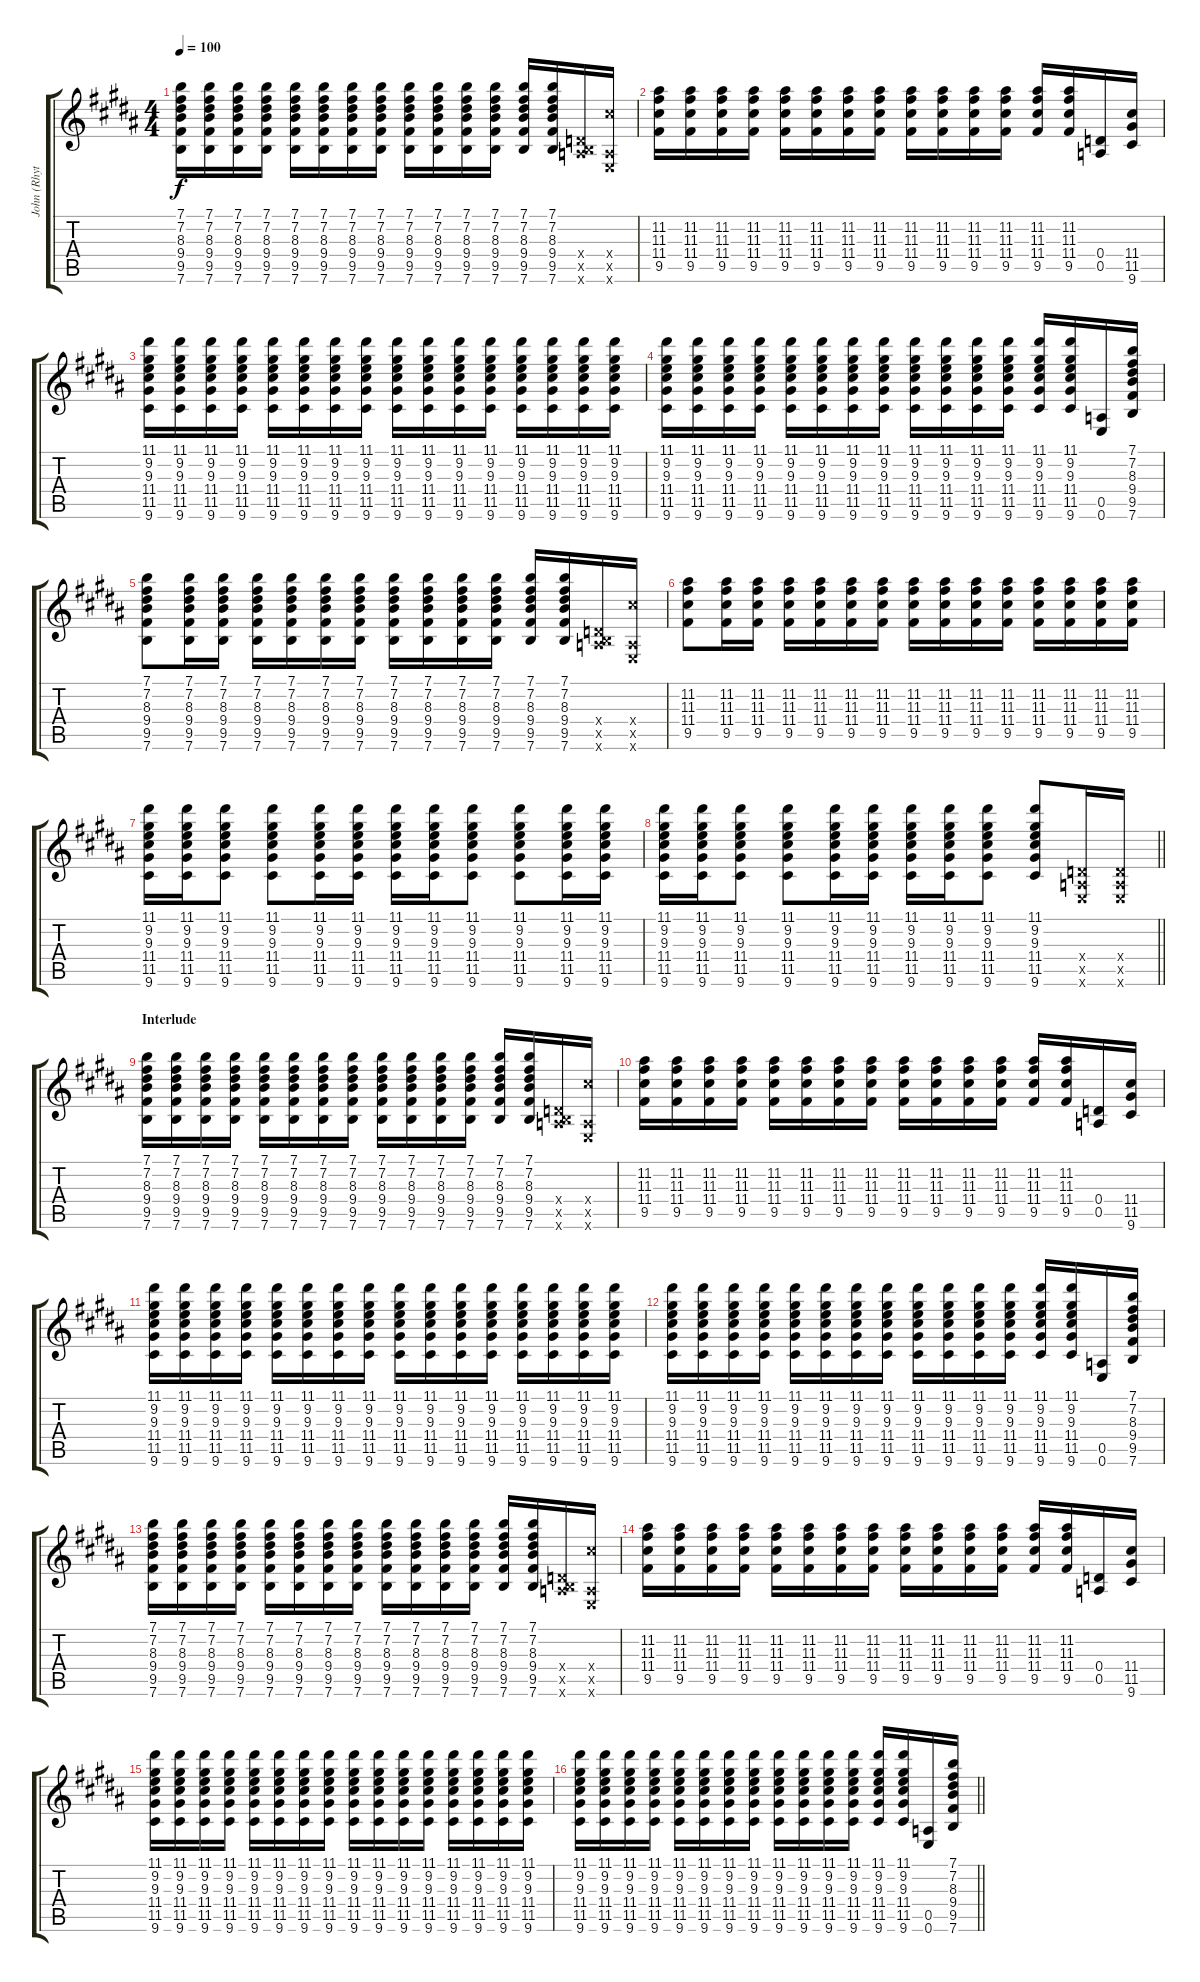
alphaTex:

\track ("John (Rhythm Guitar)" "John (Rhyt") {instrument electricguitarclean}
\staff {score tabs}
\tuning (E4 B3 G3 D3 A2 E2) {hide}
\ts (4 4)
\tempo 100
\clef g2
\ks b
(7.1 7.2 8.3 9.4 9.5 7.6).16{dy f} (7.1 7.2 8.3 9.4 9.5 7.6).16 (7.1 7.2 8.3 9.4 9.5 7.6).16 (7.1 7.2 8.3 9.4 9.5 7.6).16 (7.1 7.2 8.3 9.4 9.5 7.6).16 (7.1 7.2 8.3 9.4 9.5 7.6).16 (7.1 7.2 8.3 9.4 9.5 7.6).16 (7.1 7.2 8.3 9.4 9.5 7.6).16 (7.1 7.2 8.3 9.4 9.5 7.6).16 (7.1 7.2 8.3 9.4 9.5 7.6).16 (7.1 7.2 8.3 9.4 9.5 7.6).16 (7.1 7.2 8.3 9.4 9.5 7.6).16 (7.1 7.2 8.3 9.4 9.5 7.6).16 (7.1 7.2 8.3 9.4 9.5 7.6).16 (0.4{x} 0.5{x} 7.6{x}).16 (11.4{x} 0.5{x} 0.6{x}).16 |
(11.2 11.3 11.4 9.5).16 (11.2 11.3 11.4 9.5).16 (11.2 11.3 11.4 9.5).16 (11.2 11.3 11.4 9.5).16 (11.2 11.3 11.4 9.5).16 (11.2 11.3 11.4 9.5).16 (11.2 11.3 11.4 9.5).16 (11.2 11.3 11.4 9.5).16 (11.2 11.3 11.4 9.5).16 (11.2 11.3 11.4 9.5).16 (11.2 11.3 11.4 9.5).16 (11.2 11.3 11.4 9.5).16 (11.2 11.3 11.4 9.5).16 (11.2 11.3 11.4 9.5).16 (0.4 0.5).16 (11.4 11.5 9.6).16 |
(11.1 9.2 9.3 11.4 11.5 9.6).16 (11.1 9.2 9.3 11.4 11.5 9.6).16 (11.1 9.2 9.3 11.4 11.5 9.6).16 (11.1 9.2 9.3 11.4 11.5 9.6).16 (11.1 9.2 9.3 11.4 11.5 9.6).16 (11.1 9.2 9.3 11.4 11.5 9.6).16 (11.1 9.2 9.3 11.4 11.5 9.6).16 (11.1 9.2 9.3 11.4 11.5 9.6).16 (11.1 9.2 9.3 11.4 11.5 9.6).16 (11.1 9.2 9.3 11.4 11.5 9.6).16 (11.1 9.2 9.3 11.4 11.5 9.6).16 (11.1 9.2 9.3 11.4 11.5 9.6).16 (11.1 9.2 9.3 11.4 11.5 9.6).16 (11.1 9.2 9.3 11.4 11.5 9.6).16 (11.1 9.2 9.3 11.4 11.5 9.6).16 (11.1 9.2 9.3 11.4 11.5 9.6).16 |
(11.1 9.2 9.3 11.4 11.5 9.6).16 (11.1 9.2 9.3 11.4 11.5 9.6).16 (11.1 9.2 9.3 11.4 11.5 9.6).16 (11.1 9.2 9.3 11.4 11.5 9.6).16 (11.1 9.2 9.3 11.4 11.5 9.6).16 (11.1 9.2 9.3 11.4 11.5 9.6).16 (11.1 9.2 9.3 11.4 11.5 9.6).16 (11.1 9.2 9.3 11.4 11.5 9.6).16 (11.1 9.2 9.3 11.4 11.5 9.6).16 (11.1 9.2 9.3 11.4 11.5 9.6).16 (11.1 9.2 9.3 11.4 11.5 9.6).16 (11.1 9.2 9.3 11.4 11.5 9.6).16 (11.1 9.2 9.3 11.4 11.5 9.6).16 (11.1 9.2 9.3 11.4 11.5 9.6).16 (0.5 0.6).16 (7.1 7.2 8.3 9.4 9.5 7.6).16 |
(7.1 7.2 8.3 9.4 9.5 7.6).8 (7.1 7.2 8.3 9.4 9.5 7.6).16 (7.1 7.2 8.3 9.4 9.5 7.6).16 (7.1 7.2 8.3 9.4 9.5 7.6).16 (7.1 7.2 8.3 9.4 9.5 7.6).16 (7.1 7.2 8.3 9.4 9.5 7.6).16 (7.1 7.2 8.3 9.4 9.5 7.6).16 (7.1 7.2 8.3 9.4 9.5 7.6).16 (7.1 7.2 8.3 9.4 9.5 7.6).16 (7.1 7.2 8.3 9.4 9.5 7.6).16 (7.1 7.2 8.3 9.4 9.5 7.6).16 (7.1 7.2 8.3 9.4 9.5 7.6).16 (7.1 7.2 8.3 9.4 9.5 7.6).16 (0.4{x} 0.5{x} 7.6{x}).16 (11.4{x} 0.5{x} 0.6{x}).16 |
(11.2 11.3 11.4 9.5).8 (11.2 11.3 11.4 9.5).16 (11.2 11.3 11.4 9.5).16 (11.2 11.3 11.4 9.5).16 (11.2 11.3 11.4 9.5).16 (11.2 11.3 11.4 9.5).16 (11.2 11.3 11.4 9.5).16 (11.2 11.3 11.4 9.5).16 (11.2 11.3 11.4 9.5).16 (11.2 11.3 11.4 9.5).16 (11.2 11.3 11.4 9.5).16 (11.2 11.3 11.4 9.5).16 (11.2 11.3 11.4 9.5).16 (11.2 11.3 11.4 9.5).16 (11.2 11.3 11.4 9.5).16 |
(11.1 9.2 9.3 11.4 11.5 9.6).16 (11.1 9.2 9.3 11.4 11.5 9.6).16 (11.1 9.2 9.3 11.4 11.5 9.6).8 (11.1 9.2 9.3 11.4 11.5 9.6).8 (11.1 9.2 9.3 11.4 11.5 9.6).16 (11.1 9.2 9.3 11.4 11.5 9.6).16 (11.1 9.2 9.3 11.4 11.5 9.6).16 (11.1 9.2 9.3 11.4 11.5 9.6).16 (11.1 9.2 9.3 11.4 11.5 9.6).8 (11.1 9.2 9.3 11.4 11.5 9.6).8 (11.1 9.2 9.3 11.4 11.5 9.6).16 (11.1 9.2 9.3 11.4 11.5 9.6).16 |
\barLineRight lightlight
(11.1 9.2 9.3 11.4 11.5 9.6).16 (11.1 9.2 9.3 11.4 11.5 9.6).16 (11.1 9.2 9.3 11.4 11.5 9.6).8 (11.1 9.2 9.3 11.4 11.5 9.6).8 (11.1 9.2 9.3 11.4 11.5 9.6).16 (11.1 9.2 9.3 11.4 11.5 9.6).16 (11.1 9.2 9.3 11.4 11.5 9.6).16 (11.1 9.2 9.3 11.4 11.5 9.6).16 (11.1 9.2 9.3 11.4 11.5 9.6).8 (11.1 9.2 9.3 11.4 11.5 9.6).8 (0.4{x} 0.5{x} 0.6{x}).16 (0.4{x} 0.5{x} 0.6{x}).16 |
\section ("" "Interlude")
(7.1 7.2 8.3 9.4 9.5 7.6).16 (7.1 7.2 8.3 9.4 9.5 7.6).16 (7.1 7.2 8.3 9.4 9.5 7.6).16 (7.1 7.2 8.3 9.4 9.5 7.6).16 (7.1 7.2 8.3 9.4 9.5 7.6).16 (7.1 7.2 8.3 9.4 9.5 7.6).16 (7.1 7.2 8.3 9.4 9.5 7.6).16 (7.1 7.2 8.3 9.4 9.5 7.6).16 (7.1 7.2 8.3 9.4 9.5 7.6).16 (7.1 7.2 8.3 9.4 9.5 7.6).16 (7.1 7.2 8.3 9.4 9.5 7.6).16 (7.1 7.2 8.3 9.4 9.5 7.6).16 (7.1 7.2 8.3 9.4 9.5 7.6).16 (7.1 7.2 8.3 9.4 9.5 7.6).16 (0.4{x} 0.5{x} 7.6{x}).16 (11.4{x} 0.5{x} 0.6{x}).16 |
(11.2 11.3 11.4 9.5).16 (11.2 11.3 11.4 9.5).16 (11.2 11.3 11.4 9.5).16 (11.2 11.3 11.4 9.5).16 (11.2 11.3 11.4 9.5).16 (11.2 11.3 11.4 9.5).16 (11.2 11.3 11.4 9.5).16 (11.2 11.3 11.4 9.5).16 (11.2 11.3 11.4 9.5).16 (11.2 11.3 11.4 9.5).16 (11.2 11.3 11.4 9.5).16 (11.2 11.3 11.4 9.5).16 (11.2 11.3 11.4 9.5).16 (11.2 11.3 11.4 9.5).16 (0.4 0.5).16 (11.4 11.5 9.6).16 |
(11.1 9.2 9.3 11.4 11.5 9.6).16 (11.1 9.2 9.3 11.4 11.5 9.6).16 (11.1 9.2 9.3 11.4 11.5 9.6).16 (11.1 9.2 9.3 11.4 11.5 9.6).16 (11.1 9.2 9.3 11.4 11.5 9.6).16 (11.1 9.2 9.3 11.4 11.5 9.6).16 (11.1 9.2 9.3 11.4 11.5 9.6).16 (11.1 9.2 9.3 11.4 11.5 9.6).16 (11.1 9.2 9.3 11.4 11.5 9.6).16 (11.1 9.2 9.3 11.4 11.5 9.6).16 (11.1 9.2 9.3 11.4 11.5 9.6).16 (11.1 9.2 9.3 11.4 11.5 9.6).16 (11.1 9.2 9.3 11.4 11.5 9.6).16 (11.1 9.2 9.3 11.4 11.5 9.6).16 (11.1 9.2 9.3 11.4 11.5 9.6).16 (11.1 9.2 9.3 11.4 11.5 9.6).16 |
(11.1 9.2 9.3 11.4 11.5 9.6).16 (11.1 9.2 9.3 11.4 11.5 9.6).16 (11.1 9.2 9.3 11.4 11.5 9.6).16 (11.1 9.2 9.3 11.4 11.5 9.6).16 (11.1 9.2 9.3 11.4 11.5 9.6).16 (11.1 9.2 9.3 11.4 11.5 9.6).16 (11.1 9.2 9.3 11.4 11.5 9.6).16 (11.1 9.2 9.3 11.4 11.5 9.6).16 (11.1 9.2 9.3 11.4 11.5 9.6).16 (11.1 9.2 9.3 11.4 11.5 9.6).16 (11.1 9.2 9.3 11.4 11.5 9.6).16 (11.1 9.2 9.3 11.4 11.5 9.6).16 (11.1 9.2 9.3 11.4 11.5 9.6).16 (11.1 9.2 9.3 11.4 11.5 9.6).16 (0.5 0.6).16 (7.1 7.2 8.3 9.4 9.5 7.6).16 |
(7.1 7.2 8.3 9.4 9.5 7.6).16 (7.1 7.2 8.3 9.4 9.5 7.6).16 (7.1 7.2 8.3 9.4 9.5 7.6).16 (7.1 7.2 8.3 9.4 9.5 7.6).16 (7.1 7.2 8.3 9.4 9.5 7.6).16 (7.1 7.2 8.3 9.4 9.5 7.6).16 (7.1 7.2 8.3 9.4 9.5 7.6).16 (7.1 7.2 8.3 9.4 9.5 7.6).16 (7.1 7.2 8.3 9.4 9.5 7.6).16 (7.1 7.2 8.3 9.4 9.5 7.6).16 (7.1 7.2 8.3 9.4 9.5 7.6).16 (7.1 7.2 8.3 9.4 9.5 7.6).16 (7.1 7.2 8.3 9.4 9.5 7.6).16 (7.1 7.2 8.3 9.4 9.5 7.6).16 (0.4{x} 0.5{x} 7.6{x}).16 (11.4{x} 0.5{x} 0.6{x}).16 |
(11.2 11.3 11.4 9.5).16 (11.2 11.3 11.4 9.5).16 (11.2 11.3 11.4 9.5).16 (11.2 11.3 11.4 9.5).16 (11.2 11.3 11.4 9.5).16 (11.2 11.3 11.4 9.5).16 (11.2 11.3 11.4 9.5).16 (11.2 11.3 11.4 9.5).16 (11.2 11.3 11.4 9.5).16 (11.2 11.3 11.4 9.5).16 (11.2 11.3 11.4 9.5).16 (11.2 11.3 11.4 9.5).16 (11.2 11.3 11.4 9.5).16 (11.2 11.3 11.4 9.5).16 (0.4 0.5).16 (11.4 11.5 9.6).16 |
(11.1 9.2 9.3 11.4 11.5 9.6).16 (11.1 9.2 9.3 11.4 11.5 9.6).16 (11.1 9.2 9.3 11.4 11.5 9.6).16 (11.1 9.2 9.3 11.4 11.5 9.6).16 (11.1 9.2 9.3 11.4 11.5 9.6).16 (11.1 9.2 9.3 11.4 11.5 9.6).16 (11.1 9.2 9.3 11.4 11.5 9.6).16 (11.1 9.2 9.3 11.4 11.5 9.6).16 (11.1 9.2 9.3 11.4 11.5 9.6).16 (11.1 9.2 9.3 11.4 11.5 9.6).16 (11.1 9.2 9.3 11.4 11.5 9.6).16 (11.1 9.2 9.3 11.4 11.5 9.6).16 (11.1 9.2 9.3 11.4 11.5 9.6).16 (11.1 9.2 9.3 11.4 11.5 9.6).16 (11.1 9.2 9.3 11.4 11.5 9.6).16 (11.1 9.2 9.3 11.4 11.5 9.6).16 |
\barLineRight lightlight
(11.1 9.2 9.3 11.4 11.5 9.6).16 (11.1 9.2 9.3 11.4 11.5 9.6).16 (11.1 9.2 9.3 11.4 11.5 9.6).16 (11.1 9.2 9.3 11.4 11.5 9.6).16 (11.1 9.2 9.3 11.4 11.5 9.6).16 (11.1 9.2 9.3 11.4 11.5 9.6).16 (11.1 9.2 9.3 11.4 11.5 9.6).16 (11.1 9.2 9.3 11.4 11.5 9.6).16 (11.1 9.2 9.3 11.4 11.5 9.6).16 (11.1 9.2 9.3 11.4 11.5 9.6).16 (11.1 9.2 9.3 11.4 11.5 9.6).16 (11.1 9.2 9.3 11.4 11.5 9.6).16 (11.1 9.2 9.3 11.4 11.5 9.6).16 (11.1 9.2 9.3 11.4 11.5 9.6).16 (0.5 0.6).16 (7.1 7.2 8.3 9.4 9.5 7.6).16
